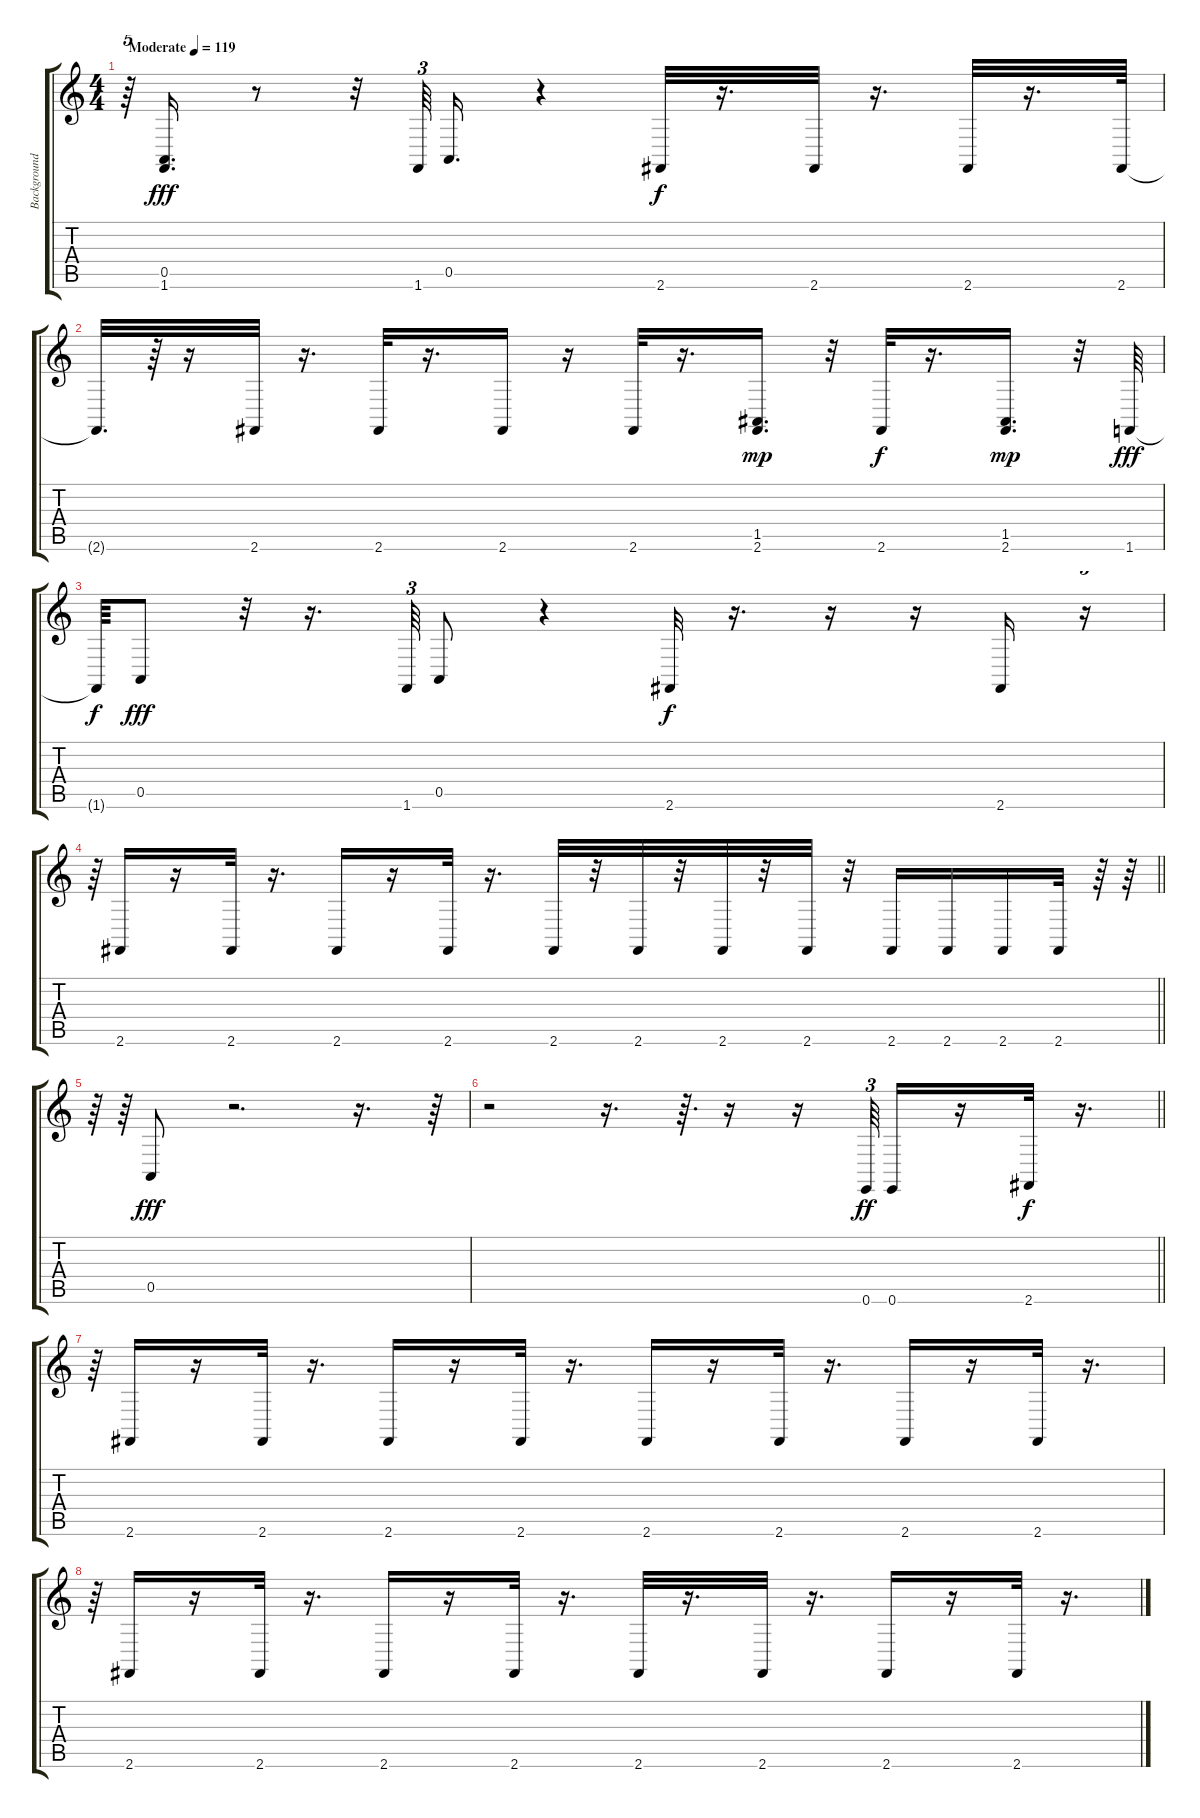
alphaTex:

\track ("Background 1" "Background") {instrument acousticgrandpiano}
\staff {score tabs}
\tuning (E4 B3 G3 D3 A2 E2) {hide}
\ts (4 4)
\tempo (119 "Moderate")
\clef g2
\ks c
r.64{tu (5 4) dy fff instrument acousticgrandpiano} (0.5 1.6).16{d} r.8 r.32 1.6.64{tu (3 2)} 0.5.16{d} r.4 2.6.32{dy f} r.16{d} 2.6.32 r.16{d} 2.6.32 r.16{d} 2.6.64 |
2.6{t}.32{d} r.64 r.16 2.6.32 r.16{d} 2.6.32 r.16{d} 2.6.16 r.16 2.6.32 r.16{d} (1.5 2.6).16{d dy mp} r.32 2.6.32{dy f} r.16{d} (1.5 2.6).16{d dy mp} r.32 1.6.64{dy fff} |
1.6{t}.64{dy f} 0.5.8{dy fff} r.32 r.16{d} 1.6.64{tu (3 2)} 0.5.8 r.4 2.6.32{dy f} r.16{d} r.16 r.16 2.6.16 r.16{tu (5 4)} |
\barLineRight lightlight
r.64{tu (5 4)} 2.6.16 r.16 2.6.32 r.16{d} 2.6.16 r.16 2.6.32 r.16{d} 2.6.32 r.32 2.6.32 r.32 2.6.32 r.32 2.6.32 r.32 2.6.16 2.6.16 2.6.16 2.6.32 r.64 r.64 |
r.64{tu (5 4)} r.64{tu (3 2)} 0.5.8{dy fff} r.2{d} r.16{d} r.64 |
\barLineRight lightlight
r.2 r.16{d} r.64{d} r.16 r.16 0.6.64{tu (3 2) dy ff} 0.6.16 r.16 2.6.32{dy f} r.16{d} |
r.64 2.6.16 r.16 2.6.32 r.16{d} 2.6.16 r.16 2.6.32 r.16{d} 2.6.16 r.16 2.6.32 r.16{d} 2.6.16 r.16 2.6.32 r.16{d} |
r.64 2.6.16 r.16 2.6.32 r.16{d} 2.6.16 r.16 2.6.32 r.16{d} 2.6.32 r.16{d} 2.6.32 r.16{d} 2.6.16 r.16 2.6.32 r.16{d}
